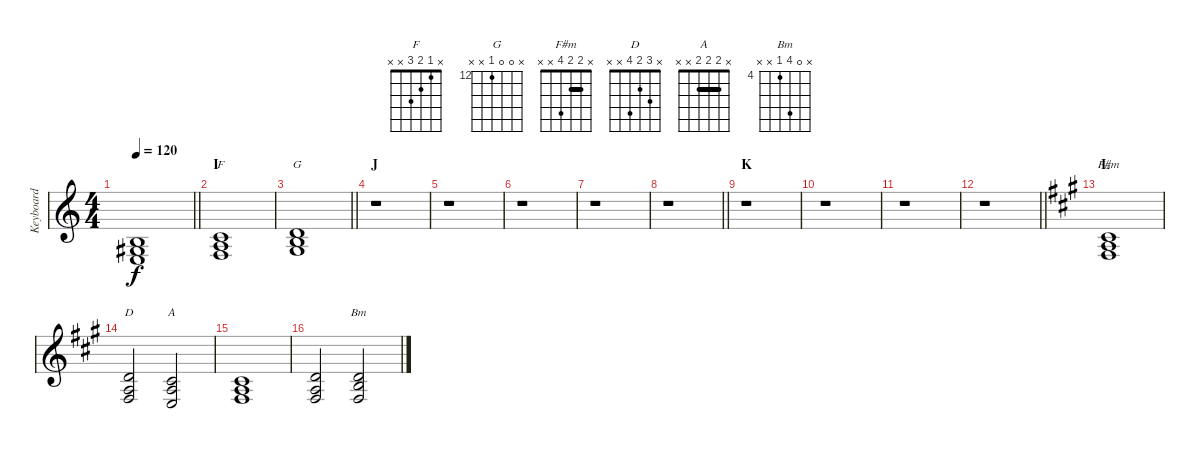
\track ("Keyboard" "Keyboard") {instrument lead1square}
\staff {score}
\tuning (E4 B3 G3 D3 A2 E2) {hide}
\chord ("F" x 1 2 3 x x)
\chord ("G" x 0 0 12 x x) {firstfret 12}
\chord ("F#m" x 2 2 4 x x) {barre 2}
\chord ("D" x 3 2 4 x x)
\chord ("A" x 2 2 2 x x) {barre 2}
\chord ("Bm" x 0 7 4 x x) {firstfret 4}
\ts (4 4)
\tempo 120
\clef g2
\barLineRight lightlight
\ks aminor
(0.2{t} 1.3{t} 2.4{t}).1{dy f} |
\section ("" "I")
(1.2 2.3 3.4).1{ch "F"} |
\barLineRight lightlight
(0.2 0.3 12.4).1{ch "G"} |
\section ("" "J")
r.1 |
r.1 |
r.1 |
r.1 |
\barLineRight lightlight
r.1 |
\section ("" "K")
r.1 |
r.1 |
r.1 |
\barLineRight lightlight
r.1 |
\section ("" "L")
\ks f#minor
(2.2 2.3 4.4).1{ch "F#m"} |
(3.2 2.3 4.4).2{ch "D"} (2.2 2.3 2.4).2{ch "A"} |
(2.2 2.3 4.4).1 |
(3.2 2.3 4.4).2 (0.2 7.3 4.4).2{ch "Bm"}
